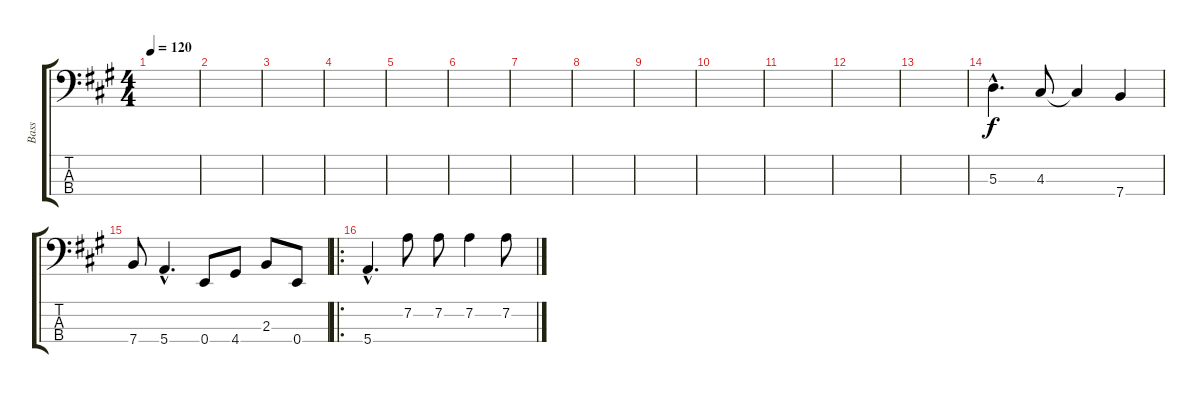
\track ("Bass" "Bass") {instrument electricbassfinger}
\staff {score tabs}
\tuning (G2 D2 A1 E1) {hide}
\ts (4 4)
\tempo 120
\clef f4
\ks a
|
|
|
|
|
|
|
|
|
|
|
|
|
5.3{hac}.4{d} 4.3.8 4.3{t}.4 7.4.4 |
7.4.8 5.4{hac}.4{d} 0.4.8 4.4.8 2.3.8 0.4.8 |
\ro
5.4{hac}.4{d} 7.2.8 7.2.8 7.2.4 7.2.8
